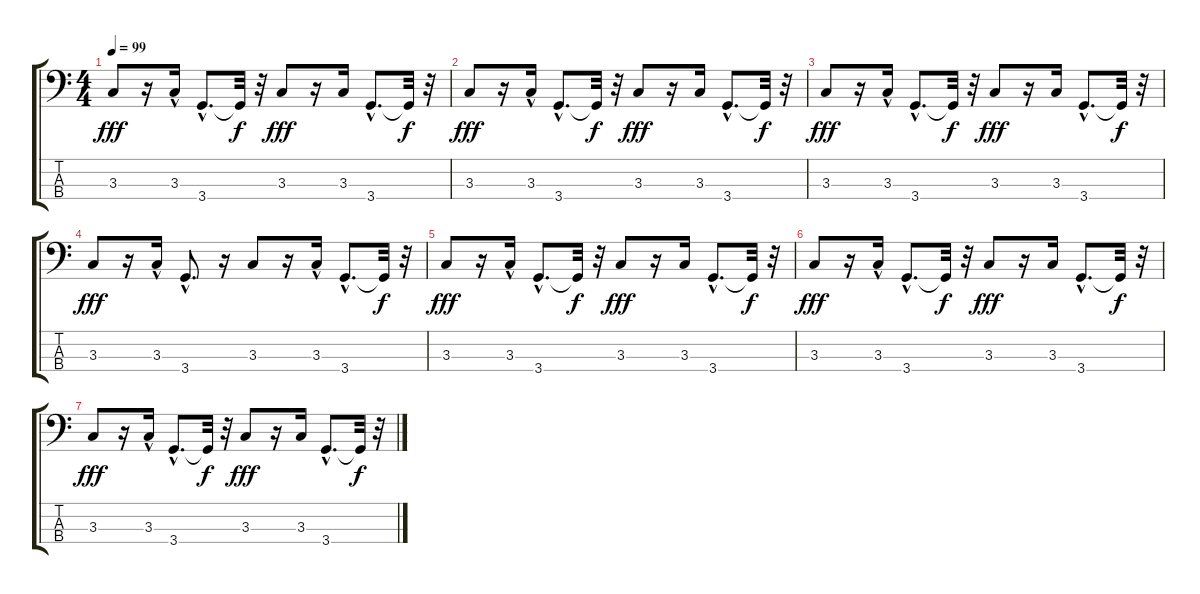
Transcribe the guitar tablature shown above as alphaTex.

\track "" {instrument electricbassfinger}
\staff {score tabs}
\tuning (G2 D2 A1 E1) {hide}
\ts (4 4)
\tempo 99
\clef f4
\ks c
3.3.8{dy fff} r.16 3.3{hac}.16 3.4{hac}.8{d} 3.4{t}.32{dy f} r.32 3.3.8{dy fff} r.16 3.3.16 3.4{hac}.8{d} 3.4{t}.32{dy f} r.32 |
3.3.8{dy fff} r.16 3.3{hac}.16 3.4{hac}.8{d} 3.4{t}.32{dy f} r.32 3.3.8{dy fff} r.16 3.3.16 3.4{hac}.8{d} 3.4{t}.32{dy f} r.32 |
3.3.8{dy fff} r.16 3.3{hac}.16 3.4{hac}.8{d} 3.4{t}.32{dy f} r.32 3.3.8{dy fff} r.16 3.3.16 3.4{hac}.8{d} 3.4{t}.32{dy f} r.32 |
3.3.8{dy fff} r.16 3.3{hac}.16 3.4{hac}.8{d} r.16 3.3.8 r.16 3.3{hac}.16 3.4{hac}.8{d} 3.4{t}.32{dy f} r.32 |
3.3.8{dy fff} r.16 3.3{hac}.16 3.4{hac}.8{d} 3.4{t}.32{dy f} r.32 3.3.8{dy fff} r.16 3.3.16 3.4{hac}.8{d} 3.4{t}.32{dy f} r.32 |
3.3.8{dy fff} r.16 3.3{hac}.16 3.4{hac}.8{d} 3.4{t}.32{dy f} r.32 3.3.8{dy fff} r.16 3.3.16 3.4{hac}.8{d} 3.4{t}.32{dy f} r.32 |
3.3.8{dy fff} r.16 3.3{hac}.16 3.4{hac}.8{d} 3.4{t}.32{dy f} r.32 3.3.8{dy fff} r.16 3.3.16 3.4{hac}.8{d} 3.4{t}.32{dy f} r.32
